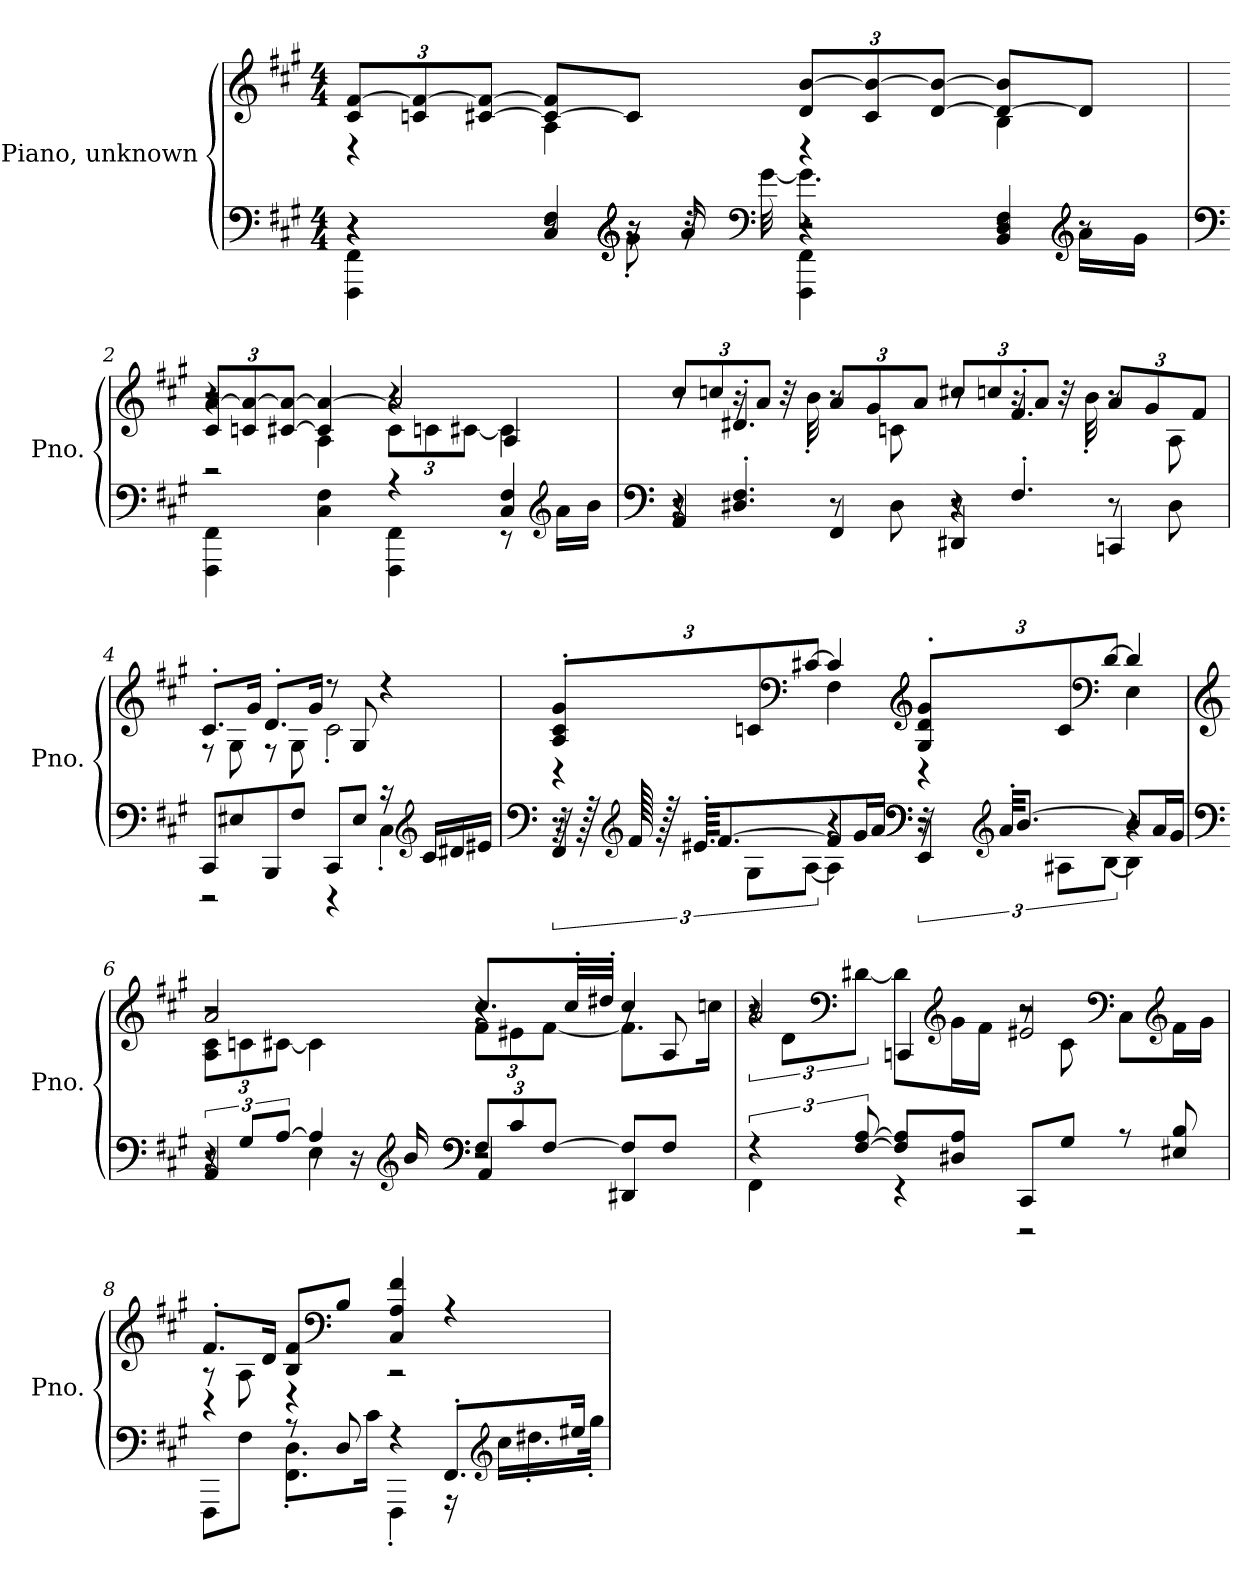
**kern	**kern
*part1	*part1
*staff2	*staff1
*I"Piano, unknown	*
*I'Pno.	*
*clefF4	*clefG2
*k[f#c#g#]	*k[f#c#g#]
*M4/4	*M4/4
*MM120	*MM120
=1	=1
*^	*
*	*^	*
*	*	*^	*
*	*	*	*	*Xbrackettup
*	*	*	*	*^
4r	4r	4r	4FFF#\ 4FF#\	12c#/ [12f#/L	4r
.	.	.	.	12cn/ 12f#/_	.
.	.	.	.	[12c#X/ 12f#/_J	.
8r	8r	4C#/ 4F#/	8r	8c#/_ 8f#/]L	4A\
*clefG2	*	*	*	*	*
16r	16r	.	8g#'\	8c#/J]	.
16a/	32r	.	.	.	.
*clefF4	*	*	*	*	*
.	[32g#\	.	.	.	.
2r	4.g#\]	4r	4FFF#\ 4FF#\	12d/ [12b/L	4r
.	.	.	.	12c#/ 12b/_	.
.	.	.	.	[12d/ 12b/_J	.
.	.	4BB/ 4D/ 4F#/	8r	8d/_ 8b/]L	4B\
*clefG2	*	*	*	*	*
.	8r	.	16a\LL	8d/J]	.
.	.	.	16g#\JJ	.	.
*v	*v	*v	*v	*	*
*	*v	*v
=2	=2
*clefF4	*
*^	*^
*	*	*	*^
2r	4FFF#\ 4FF#\	12c#/ [12a/L	4r	2r
.	.	12cn/ 12a/_	.	.
.	.	[12c#X/ 12a/_J	.	.
.	4C#\ 4F#\	4c#/] 4a/_	4A\	.
4r	4FFF#\ 4FF#\	2a/]	12c#\L	4r
.	.	.	12cn\	.
.	.	.	[12c#X\J	.
4C#/ 4F#/	8r	.	4c#\]	4A/
*clefG2	*	*	*	*
.	16a\LL	.	.	.
.	16b\JJ	.	.	.
*v	*v	*	*	*
!!LO:LB:g=z	!!	!!
=3	=3	=3	=3
*clefF4	*	*	*
*^	*	*	*
*	*^	*	*	*
8r	4r	4AA/	12cc#/L	8r	8r
.	.	.	12ccn/	.	.
4.D#X/' 4.F#/'	.	.	.	16r	4.d#X'/
.	.	.	12a/J	.	.
.	.	.	.	32r	.
.	.	.	.	32b'\	.
.	8r	4FF#/	12a/L	8r	.
.	.	.	12g#/	.	.
.	8D#\	.	.	8cn\	.
.	.	.	12a/J	.	.
8r	4r	4DD#X/	12cc#X/L	8r	8r
.	.	.	12ccn/	.	.
4.F#'/	.	.	.	16r	4.f#'/
.	.	.	12a/J	.	.
.	.	.	.	32r	.
.	.	.	.	32b'\	.
.	8r	4CCn/	12a/L	8r	.
.	.	.	12g#/	.	.
.	8D#\	.	.	8A\	.
.	.	.	12f#/J	.	.
*	*v	*v	*	*	*
*	*	*	*v	*v
=4	=4	=4	=4
8CC#/L	2r	8.c#'/L	8r
8E#X/	.	.	8G#\
.	.	16g#/Jk	.
8BBB/	.	8.d'/L	8r
8F#/J	.	.	8G#\
.	.	16g#/Jk	.
8CC#/L	4r	8r	2c#'\
8E#/J	.	8G#/	.
16r	4C#'\	4r	.
*clefG2	*	*	*
16c#/LL	.	.	.
16d#X/	.	.	.
16e#X/JJ	.	.	.
*v	*v	*	*
!!LO:LB:g=z	!!
=5	=5	=5
*clefF4	*	*
*^	*	*
*	*^	*	*
64r	12r	4FF#/	12A/' 12c#/' 12g#/'L	4r
128r	.	.	.	.
*clefG2	*	*	*	*
128f#/	.	.	.	.
128r	.	.	.	.
64.e#X'/KKKL	.	.	.	.
[8.f#/	.	.	.	.
.	12G#\L	.	12cn/	.
*	*	*	*clefF4	*
.	[12A\J	.	[12c#X/J	.
8f#/]	4A\]	4r	4c#/]	4F#\
16g#/L	.	.	.	.
16a/JJ	.	.	.	.
*clefF4	*	*	*clefG2	*
32r	12r	4EE/	12G#/' 12d/' 12g#/'L	4r
*clefG2	*	*	*	*
32a'/KKL	.	.	.	.
[8.b/J	.	.	.	.
.	12A#X\L	.	12c#/	.
*	*	*	*clefF4	*
.	[12B\J	.	[12d/J	.
8b/L]	4B\]	4r	4d/]	4E\
16a/L	.	.	.	.
16g#/JJ	.	.	.	.
*	*	*	*v	*v
!!LO:LB:g=z
=6	=6	=6	=6
*clefF4	*	*	*clefG2
*	*	*	*^
*	*	*	*	*^
12r	4r	4AA/	2a/	12A\ 12c#\L	2r
12G#/L	.	.	.	12cn\	.
[12A/J	.	.	.	[12c#X\J	.
4A/]	4E\	8r	.	4c#\]	.
.	.	16r	.	.	.
*clefG2	*	*	*	*	*
.	.	16b/	.	.	.
*clefF4	*	*	*	*	*
*Xbrackettup	*	*	*	*	*
12F#/L	2r	4AA/	8.cc#/L	12f#\L	4r
12c#/	.	.	.	12e#X\	.
[12F#/J	.	.	.	[12f#\J	.
.	.	.	32cc#'/LL	.	.
.	.	.	32dd#X'/JJJ	.	.
8F#/L]	.	4DD#X/	4cc#/	8.f#\L]	8r
8F#/J	.	.	.	.	8A/
.	.	.	.	16ccn\Jk	.
*v	*v	*v	*	*	*
!!LO:LB:g=z	!!	!!
=7	=7	=7	=7
*brackettup	*	*brackettup	*
*^	*	*	*
6r	4FF#\	2a/	12r	4r
.	.	.	12d\L	.
*	*	*clefF4	*	*
[12F#/ [12A/	.	.	[12d#X\J	.
8F#/] 8A/]L	4r	.	8d#\L]	4CCn/
*	*	*clefG2	*	*
8D#X/ 8A/J	.	.	16g#\L	.
.	.	.	16f#\JJ	.
8CC#/L	2r	2e#X/	8r	2r
8G#/J	.	.	8c#\	.
*	*	*clefF4	*	*
8r	.	.	8C#\L	.
*	*	*clefG2	*	*
8E#X/ 8B/	.	.	16f#\L	.
.	.	.	16g#\JJ	.
*	*	*	*v	*v
=8	=8	=8	=8
4r	8FFF#\L	8.f#'/L	8r
.	8F#\J	.	8A\
.	.	16d/Jk	.
8r	8.FF#\' 8.D\'L	8B/ 8f#/L	4r
*	*	*clefF4	*
8D/	.	8B/J	.
.	16c#\Jk	.	.
4r	4FFF#'\	4C#/ 4A/ 4f#/	2r
8.FF#'/L	16r	4r	.
*clefG2	*	*	*
.	16cc#\LL	.	.
.	16.dd#X'\	.	.
16ee#X/Jk	.	.	.
.	32gg#'\JJk	.	.
*v	*v	*	*
*	*v	*v
=	=
*-	*-
